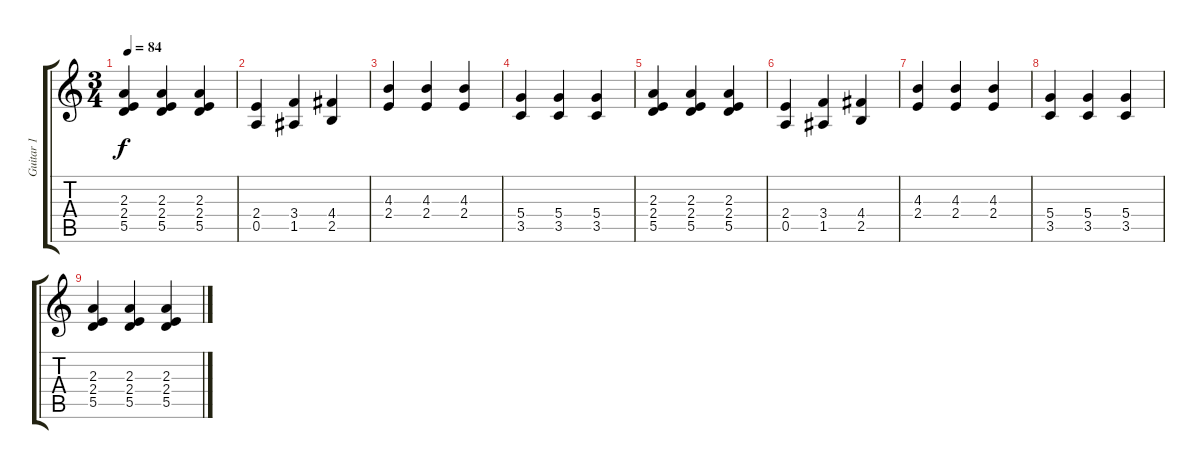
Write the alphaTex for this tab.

\track ("Guitar 1" "Guitar 1") {instrument overdrivenguitar}
\staff {score tabs}
\tuning (E4 B3 G3 D3 A2 E2) {hide}
\ts (3 4)
\tempo 84
\clef g2
\ks c
(2.3 2.4 5.5).4{dy f} (2.3 2.4 5.5).4 (2.3 2.4 5.5).4 |
(2.4 0.5).4 (3.4 1.5).4 (4.4 2.5).4 |
(4.3 2.4).4 (4.3 2.4).4 (4.3 2.4).4 |
(5.4 3.5).4 (5.4 3.5).4 (5.4 3.5).4 |
(2.3 2.4 5.5).4 (2.3 2.4 5.5).4 (2.3 2.4 5.5).4 |
(2.4 0.5).4 (3.4 1.5).4 (4.4 2.5).4 |
(4.3 2.4).4 (4.3 2.4).4 (4.3 2.4).4 |
(5.4 3.5).4 (5.4 3.5).4 (5.4 3.5).4 |
(2.3 2.4 5.5).4 (2.3 2.4 5.5).4 (2.3 2.4 5.5).4
